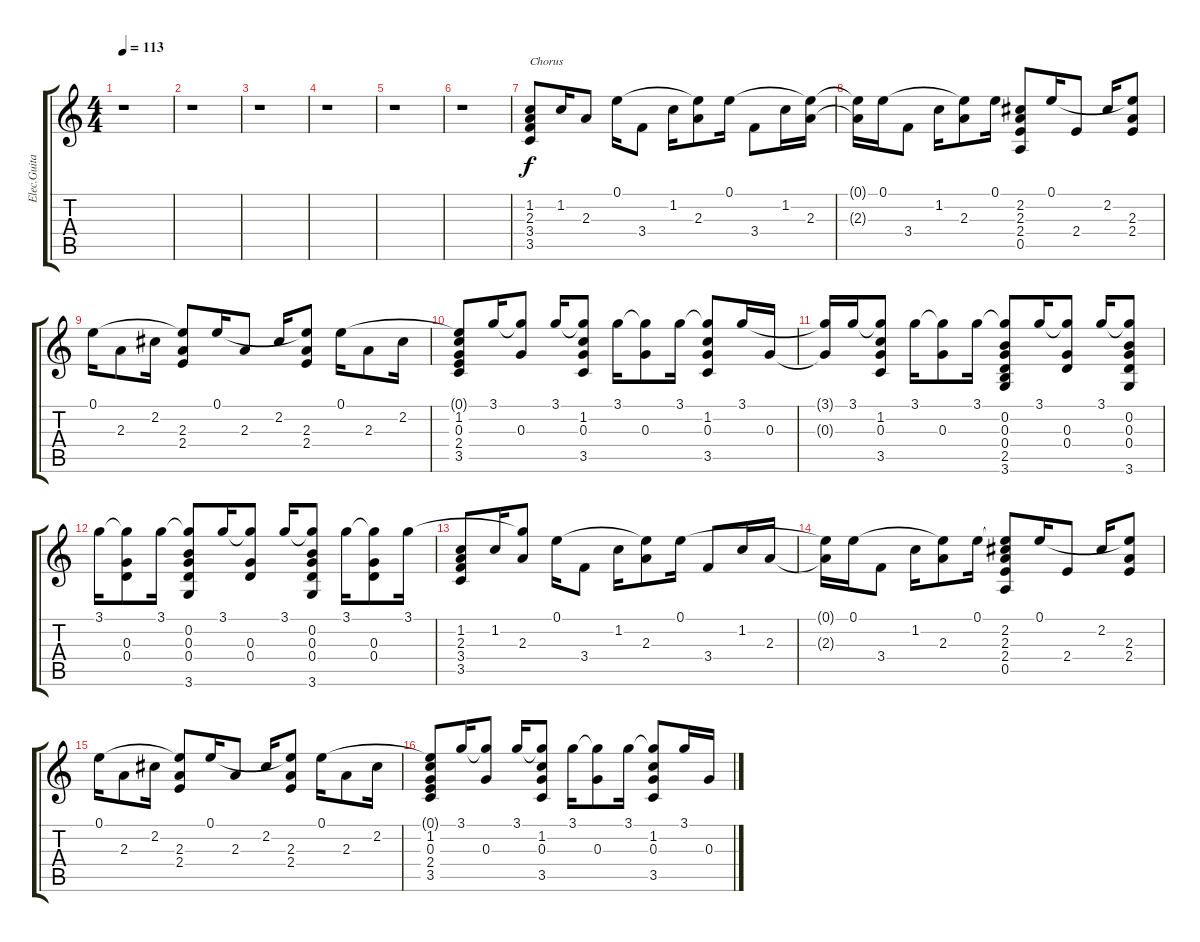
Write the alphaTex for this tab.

\track ("Elec.Guitar 2" "Elec.Guita") {instrument electricguitarclean}
\staff {score tabs}
\tuning (E4 B3 G3 D3 A2 E2) {hide}
\ts (4 4)
\tempo 113
\clef g2
\ks c
r.1{dy f} |
r.1 |
r.1 |
r.1 |
r.1 |
r.1 |
(1.2 2.3 3.4 3.5).8{txt "Chorus"} 1.2.16 2.3.8 0.1.16 3.4.8 1.2.16 (0.1{t} 2.3).8 0.1.16 3.4.8 1.2.16 (0.1{t} 2.3).16 |
(0.1{t} 2.3{t}).16 0.1.16 3.4.8 1.2.16 (0.1{t} 2.3).8 0.1.16 (2.2 2.3 2.4 0.5).8 0.1.16 2.4.8 2.2.16 (0.1{t} 2.3 2.4).8 |
0.1.16 2.3.8 2.2.16 (0.1{t} 2.3 2.4).8 0.1.16 2.3.8 2.2.16 (0.1{t} 2.3 2.4).8 0.1.16 2.3.8 2.2.16 |
(0.1{t} 1.2 0.3 2.4 3.5).8 3.1.16 (3.1{t} 0.3).8 3.1.16 (3.1{t} 1.2 0.3 3.5).8 3.1.16 (3.1{t} 0.3).8 3.1.16 (3.1{t} 1.2 0.3 3.5).8 3.1.16 0.3.16 |
(3.1{t} 0.3{t}).16 3.1.16 (3.1{t} 1.2 0.3 3.5).8 3.1.16 (3.1{t} 0.3).8 3.1.16 (3.1{t} 0.2 0.3 0.4 2.5 3.6).8 3.1.16 (3.1{t} 0.3 0.4).8 3.1.16 (3.1{t} 0.2 0.3 0.4 3.6).8 |
3.1.16 (3.1{t} 0.3 0.4).8 3.1.16 (3.1{t} 0.2 0.3 0.4 3.6).8 3.1.16 (3.1{t} 0.3 0.4).8 3.1.16 (3.1{t} 0.2 0.3 0.4 3.6).8 3.1.16 (3.1{t} 0.3 0.4).8 3.1.16 |
(1.2 2.3 3.4 3.5).8 1.2.16 (3.1{t} 2.3).8 0.1.16 3.4.8 1.2.16 (0.1{t} 2.3).8 0.1.16 3.4.8 1.2.16 2.3.16 |
(0.1{t} 2.3{t}).16 0.1.16 3.4.8 1.2.16 (0.1{t} 2.3).8 0.1.16 (0.1{t} 2.2 2.3 2.4 0.5).8 0.1.16 2.4.8 2.2.16 (0.1{t} 2.3 2.4).8 |
0.1.16 2.3.8 2.2.16 (0.1{t} 2.3 2.4).8 0.1.16 2.3.8 2.2.16 (0.1{t} 2.3 2.4).8 0.1.16 2.3.8 2.2.16 |
(0.1{t} 1.2 0.3 2.4 3.5).8 3.1.16 (3.1{t} 0.3).8 3.1.16 (3.1{t} 1.2 0.3 3.5).8 3.1.16 (3.1{t} 0.3).8 3.1.16 (3.1{t} 1.2 0.3 3.5).8 3.1.16 0.3.16
